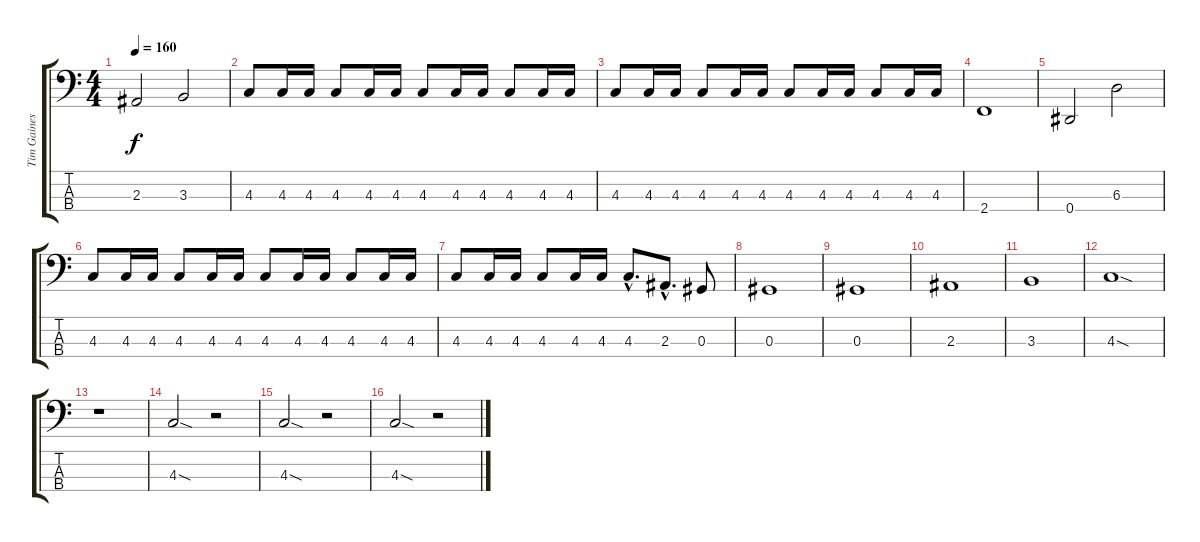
\track ("Tim Gaines" "Tim Gaines") {instrument electricbassfinger}
\staff {score tabs}
\tuning (Gb2 Db2 Ab1 Eb1) {hide}
\ts (4 4)
\tempo 160
\clef f4
\ks c
2.3.2{dy f} 3.3.2 |
4.3.8 4.3.16 4.3.16 4.3.8 4.3.16 4.3.16 4.3.8 4.3.16 4.3.16 4.3.8 4.3.16 4.3.16 |
4.3.8 4.3.16 4.3.16 4.3.8 4.3.16 4.3.16 4.3.8 4.3.16 4.3.16 4.3.8 4.3.16 4.3.16 |
2.4.1 |
0.4.2 6.3.2 |
4.3.8 4.3.16 4.3.16 4.3.8 4.3.16 4.3.16 4.3.8 4.3.16 4.3.16 4.3.8 4.3.16 4.3.16 |
4.3.8 4.3.16 4.3.16 4.3.8 4.3.16 4.3.16 4.3{hac}.8{d} 2.3{hac}.8{d} 0.3.8 |
0.3.1 |
0.3.1 |
2.3.1 |
3.3.1 |
4.3{sod}.1 |
r.1 |
4.3{sod}.2 r.2 |
4.3{sod}.2 r.2 |
4.3{sod}.2 r.2
